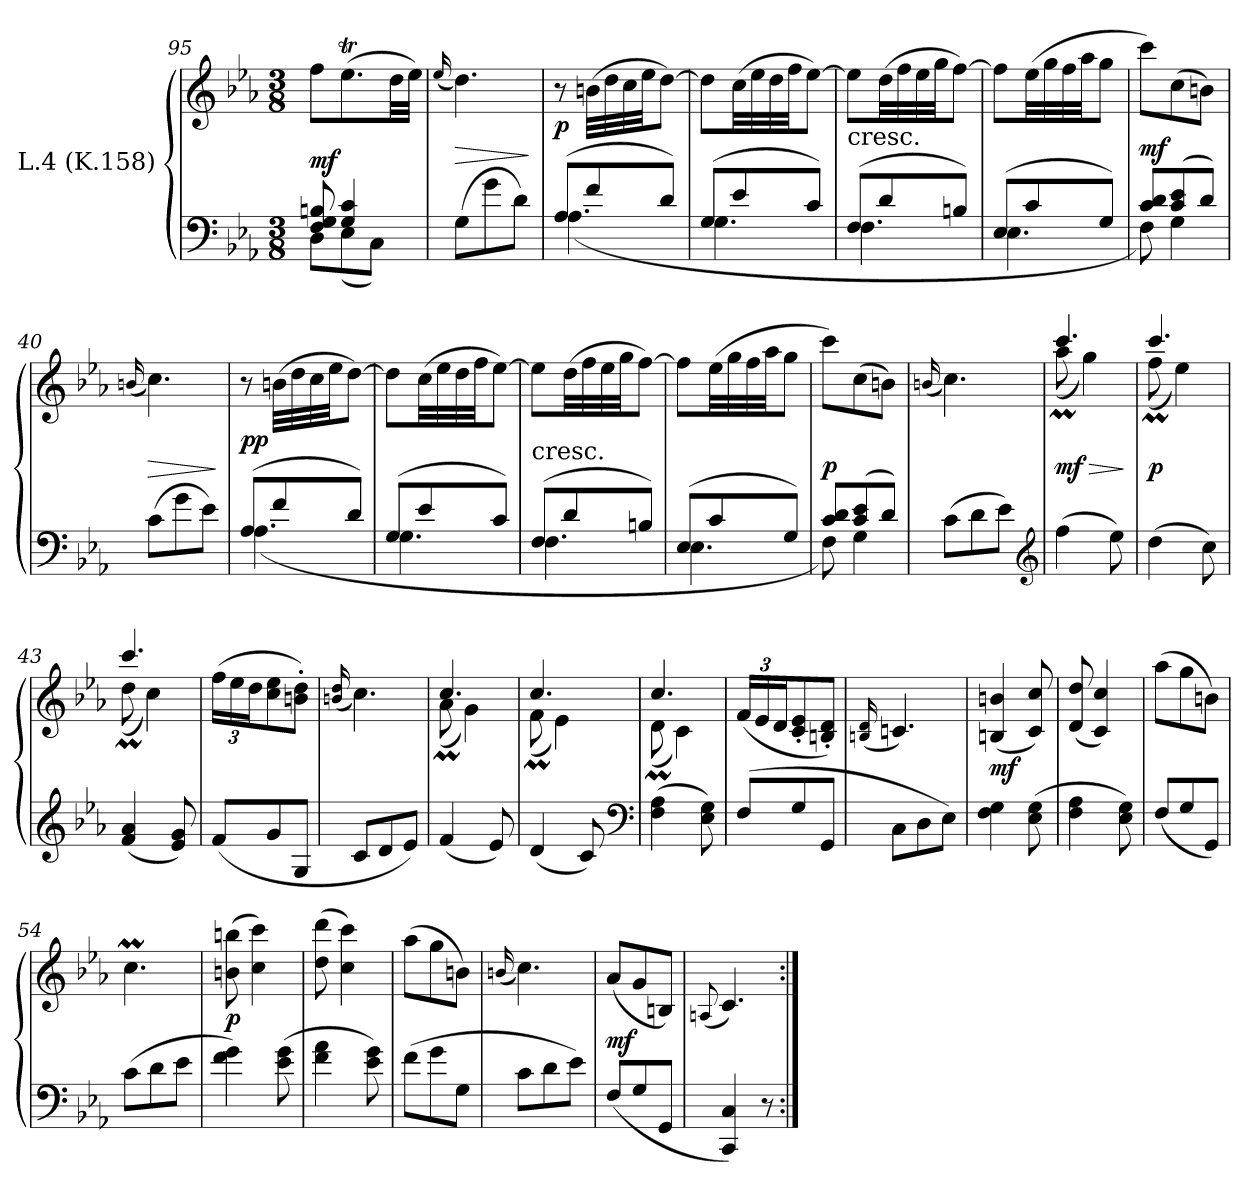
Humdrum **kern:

**kern	**kern	**dynam
*part1	*part1	*part1
*staff2	*staff1	*staff1/2
*I"L.4 (K.158)	*	*
*clefF4	*clefG2	*
*k[b-e-a-]	*k[b-e-a-]	*
*c:	*c:	*
*M3/8	*M3/8	*
=95	=95	=95
*^	*	*
8F 8G 8Bn	8DL	8ffL	mf
4G 4c	(8E-	(8.ee-T	.
.	8CJ)	.	.
.	.	32ddLL	.
.	.	32ee-JJJ)	.
*v	*v	*	*
=96	=96	=96
.	(16qqee-/	.
(8GL	4.dd)	>
8g	.	.
8dJ)	.	.
.	.	]
!!LO:LB:g=z
=35	=35	=35
*^	*	*
(8A-L	(4.A-	8r	p
8f	.	(32bnLLL	.
.	.	32dd	.
.	.	32cc	.
.	.	32ee-JJ	.
8dJ)	.	[8ddJ)	.
=36	=36	=36	=36
(8GL	4.G	8ddL]	.
8e-	.	(32ccLL	.
.	.	32ee-	.
.	.	32dd	.
.	.	32ffJJ	.
8cJ)	.	[8ee-J)	.
=37	=37	=37	=37
!	!	!LO:TX:c:t=cresc.	!
(8FL	4.F	8ee-L]	.
8d	.	(32ddLL	.
.	.	32ff	.
.	.	32ee-	.
.	.	32ggJJ	.
8BnJ)	.	[8ffJ)	.
=38	=38	=38	=38
(8E-L	4.E-	8ffL]	.
8c	.	(32ee-LL	.
.	.	32gg	.
.	.	32ff	.
.	.	32aa-JJ	.
8GJ)	.	8ggJ	.
=39	=39	=39	=39
8c 8dL	8F)	8cccL)	mf
(>8c 8e-	4G	(8cc	.
8dJ)	.	8bnJ)	.
*v	*v	*	*
=40	=40	=40
.	(16qqbn/	.
(8cL	4.cc)	>
8g	.	.
8e-J)	.	.
.	.	]
!!LO:LB:g=z
=97	=97	=97
*^	*	*
(8A-L	(4.A-	8r	pp
8f	.	(32bnLLL	.
.	.	32dd	.
.	.	32cc	.
.	.	32ee-JJ	.
8dJ)	.	[8ddJ)	.
=98	=98	=98	=98
(8GL	4.G	8ddL]	.
8e-	.	(32ccLL	.
.	.	32ee-	.
.	.	32dd	.
.	.	32ffJJ	.
8cJ)	.	[8ee-J)	.
=99	=99	=99	=99
!	!	!LO:TX:c:t=cresc.	!
(8FL	4.F	8ee-L]	.
8d	.	(32ddLL	.
.	.	32ff	.
.	.	32ee-	.
.	.	32ggJJ	.
8BnJ)	.	[8ffJ)	.
=100	=100	=100	=100
(8E-L	4.E-	8ffL]	.
8c	.	(32ee-LL	.
.	.	32gg	.
.	.	32ff	.
.	.	32aa-JJ	.
8GJ)	.	8ggJ	.
=101	=101	=101	=101
8c 8dL	8F)	8cccL)	p
(8c 8e-	4G	(8cc	.
8dJ)	.	8bnJ)	.
*v	*v	*	*
=102	=102	=102
.	(16qqbn/	.
(8cL	4.cc)	.
8d	.	.
8e-J)	.	.
*clefG2	*	*
!!LO:LB:g=z
=41	=41	=41
*	*^	*
(4ff	4.ccc	(8aa-M	> mf
.	.	4gg)	.
8ee-)	.	.	.
*	*v	*v	*
.	.	]
=42	=42	=42
*	*^	*
(4dd	4.ccc	(8ffM	p
.	.	4ee-)	.
8cc)	.	.	.
=43	=43	=43	=43
(4f 4a-	4.ccc	(8ddm	.
.	.	4cc)	.
8e- 8g)	.	.	.
*	*v	*v	*
=44	=44	=44
(8fL	(24ffLL	.
.	24ee-	.
.	24ddJ	.
8g	8cc 8ee-	.
8GJ	8bn' 8dd'J)	.
=45	=45	=45
.	(<16qqbn/ 16qqdd/	.
8cL	4.cc)	.
8d	.	.
8e-J)	.	.
=46	=46	=46
*	*^	*
(4f	4.cc	(8a-M	.
.	.	4g)	.
8e-)	.	.	.
=47	=47	=47	=47
(4d	4.cc	(8fM	.
.	.	4e-)	.
8c)	.	.	.
*clefF4	*	*	*
!!LO:LB:g=z	!!
=48	=48	=48	=48
(>4F 4A-	4.cc	(8dm	.
.	.	4c)	.
8E- 8G)	.	.	.
*	*v	*v	*
=49	=49	=49
(8FL	(24fLL	.
.	24e-	.
.	24dJ	.
8G	8c' 8e-'	.
8GGJ	8Bn' 8d'J)	.
=50	=50	=50
.	(16qqBn/ 16qqd/	.
8CL	4.cn)	.
8D	.	.
8E-J)	.	.
=51	=51	=51
4F 4G	(4Bn 4bn	mf
(>8E- 8G	8c 8cc)	.
=52	=52	=52
4F 4A-	(8d 8dd	.
.	4c 4cc)	.
8E- 8G)	.	.
=53	=53	=53
(8FL	(8aa-L	.
8G	8gg	.
8GGJ)	8bnJ)	.
!!LO:LB:g=z
=54	=54	=54
(8cL	4.ccM	.
8d	.	.
8e-J	.	.
=55	=55	=55
4f 4g)	(>8bn 8bbn	p
.	4cc 4ccc)	.
(>8e- 8g	.	.
=56	=56	=56
4f 4a-	(>8dd 8ddd	.
.	4cc 4ccc)	.
8e- 8g)	.	.
=57	=57	=57
(8fL	(8aa-L	.
8g	8gg	.
8GJ	8bnJ)	.
=58	=58	=58
.	(16qqbn/	.
8cL	4.cc)	.
8d	.	.
8e-J)	.	.
=59	=59	=59
(<8FL	(8a-L	mf
8G	8g	.
8GGJ	8BnJ)	.
=60	=60	=60
.	(8qqAn/	.
4CC 4C)	4.c)	.
8r	.	.
=:|!	=:|!	=:|!
*-	*-	*-
